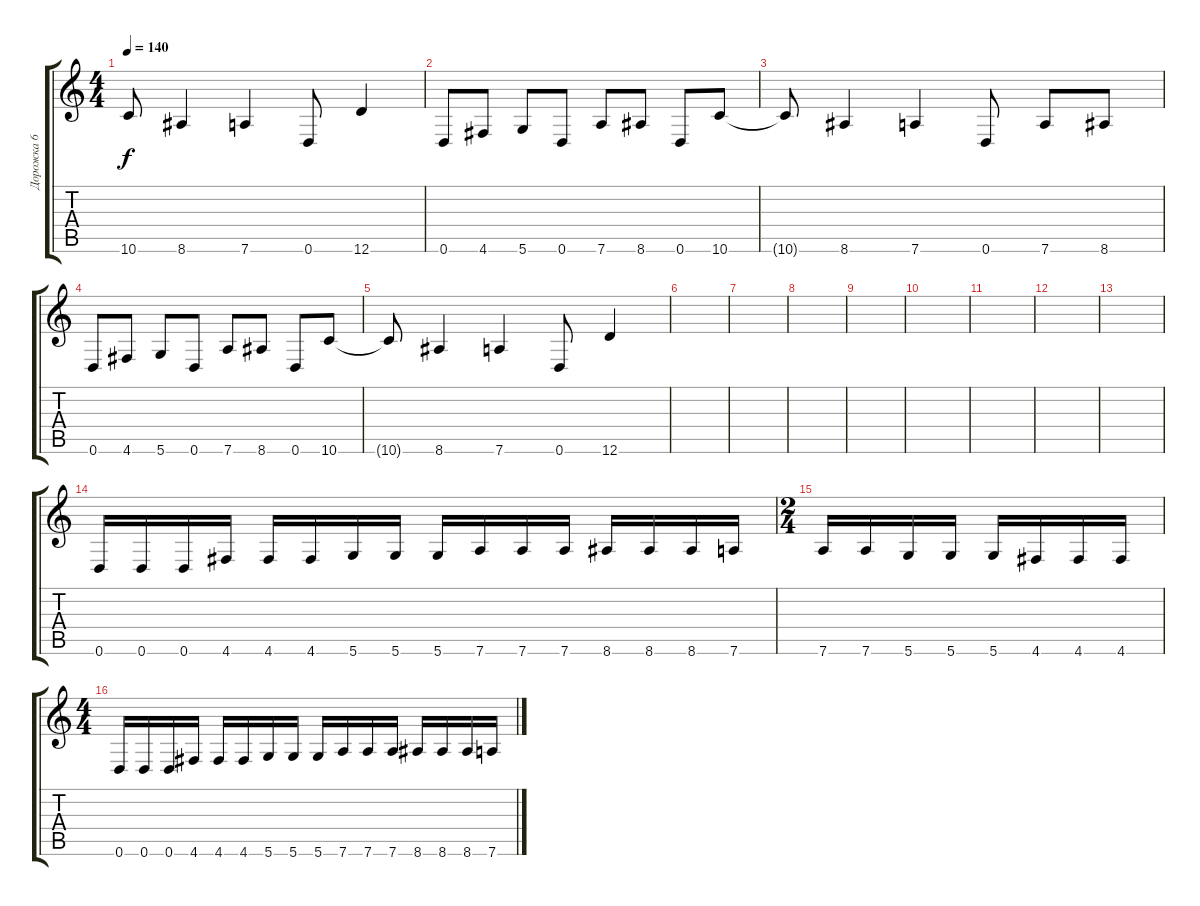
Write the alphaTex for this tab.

\track ("Дорожка 6" "Дорожка 6") {instrument overdrivenguitar}
\staff {score tabs}
\tuning (E4 B3 G3 D3 A2 D2) {hide}
\ts (4 4)
\tempo 140
\clef g2
\ks c
10.6{t}.8{dy f} 8.6.4 7.6.4 0.6.8 12.6.4 |
0.6.8 4.6.8 5.6.8 0.6.8 7.6.8 8.6.8 0.6.8 10.6.8 |
10.6{t}.8 8.6.4 7.6.4 0.6.8 7.6.8 8.6.8 |
0.6.8 4.6.8 5.6.8 0.6.8 7.6.8 8.6.8 0.6.8 10.6.8 |
10.6{t}.8 8.6.4 7.6.4 0.6.8 12.6.4 |
|
|
|
|
|
|
|
|
0.6.16 0.6.16 0.6.16 4.6.16 4.6.16 4.6.16 5.6.16 5.6.16 5.6.16 7.6.16 7.6.16 7.6.16 8.6.16 8.6.16 8.6.16 7.6.16 |
\ts (2 4)
7.6.16 7.6.16 5.6.16 5.6.16 5.6.16 4.6.16 4.6.16 4.6.16 |
\ts (4 4)
0.6.16 0.6.16 0.6.16 4.6.16 4.6.16 4.6.16 5.6.16 5.6.16 5.6.16 7.6.16 7.6.16 7.6.16 8.6.16 8.6.16 8.6.16 7.6.16
